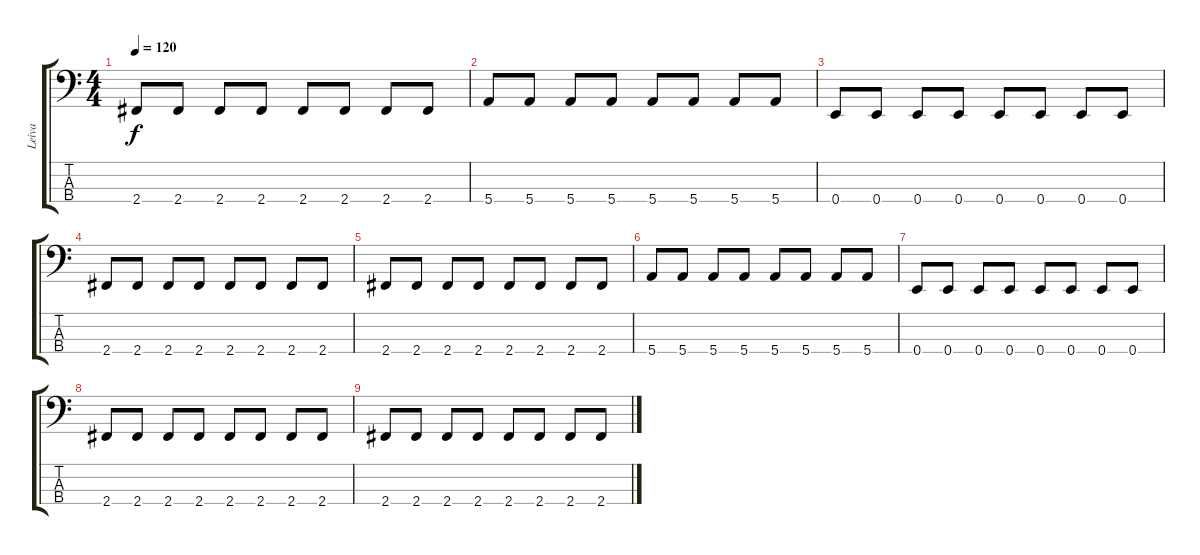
\track ("Leiva" "Leiva") {instrument electricbasspick}
\staff {score tabs}
\tuning (G2 D2 A1 E1) {hide}
\ts (4 4)
\tempo 120
\clef f4
\ks c
2.4.8{dy f} 2.4.8 2.4.8 2.4.8 2.4.8 2.4.8 2.4.8 2.4.8 |
5.4.8 5.4.8 5.4.8 5.4.8 5.4.8 5.4.8 5.4.8 5.4.8 |
0.4.8 0.4.8 0.4.8 0.4.8 0.4.8 0.4.8 0.4.8 0.4.8 |
2.4.8 2.4.8 2.4.8 2.4.8 2.4.8 2.4.8 2.4.8 2.4.8 |
2.4.8 2.4.8 2.4.8 2.4.8 2.4.8 2.4.8 2.4.8 2.4.8 |
5.4.8 5.4.8 5.4.8 5.4.8 5.4.8 5.4.8 5.4.8 5.4.8 |
0.4.8 0.4.8 0.4.8 0.4.8 0.4.8 0.4.8 0.4.8 0.4.8 |
2.4.8 2.4.8 2.4.8 2.4.8 2.4.8 2.4.8 2.4.8 2.4.8 |
2.4.8 2.4.8 2.4.8 2.4.8 2.4.8 2.4.8 2.4.8 2.4.8
